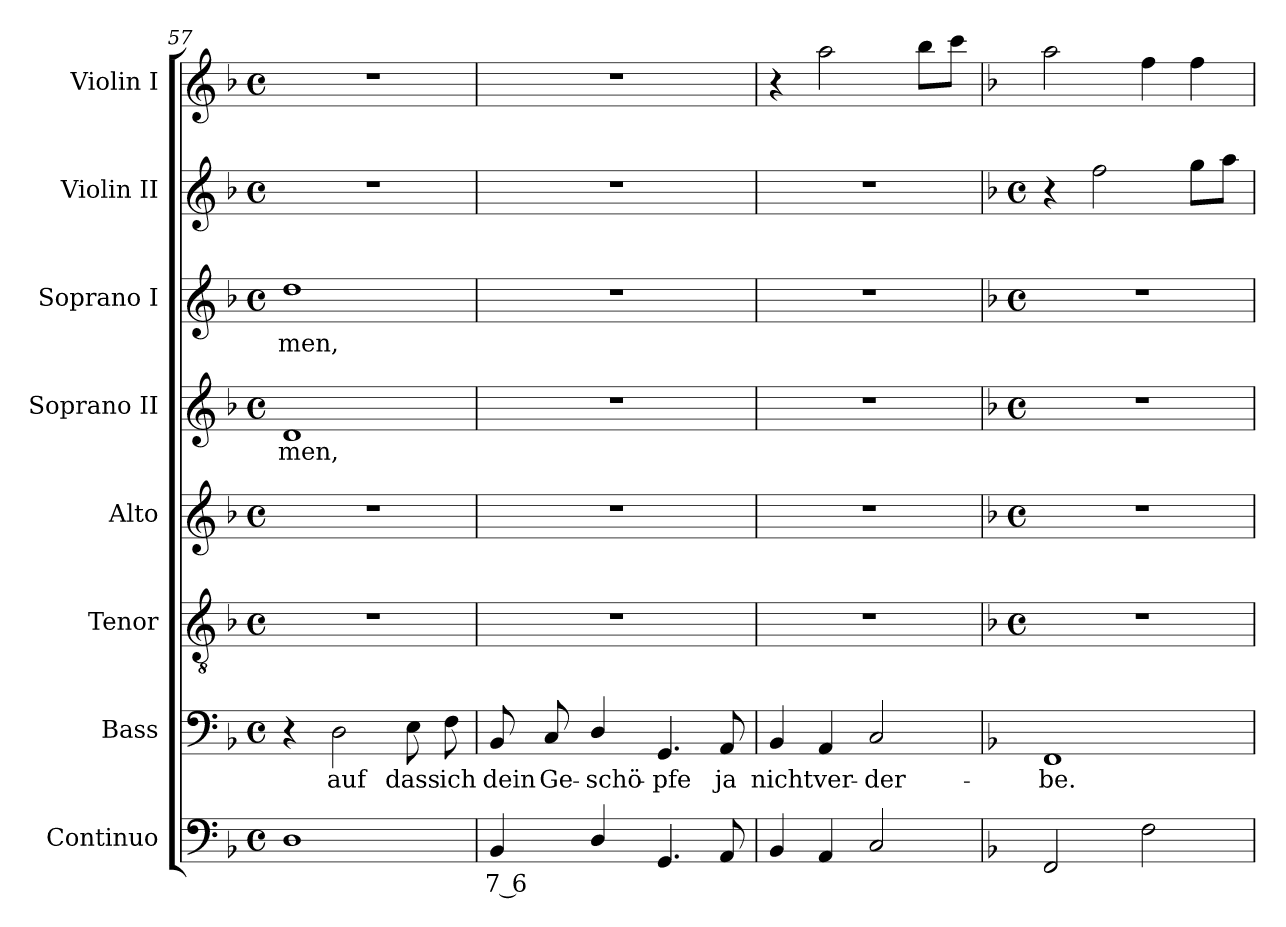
**kern	**text	**kern	**text	**kern	**kern	**kern	**text	**kern	**text	**kern	**kern
*part8	*part8	*part7	*part7	*part6	*part5	*part4	*part4	*part3	*part3	*part2	*part1
*staff8	*staff8	*staff7	*staff7	*staff6	*staff5	*staff4	*staff4	*staff3	*staff3	*staff2	*staff1
*I"Continuo	*	*I"Bass	*	*I"Tenor	*I"Alto	*I"Soprano II	*	*I"Soprano I	*	*I"Violin II	*I"Violin I
*	*	*I'B	*	*I'T	*I'A	*I'S II	*	*I'S I	*	*I'Vn II	*I'Vn I
*clefF4	*	*clefF4	*	*clefGv2	*clefG2	*clefG2	*	*clefG2	*	*clefG2	*clefG2
*k[b-]	*	*k[b-]	*	*k[b-]	*k[b-]	*k[b-]	*	*k[b-]	*	*k[b-]	*k[b-]
*F:	*	*F:	*	*F:	*F:	*F:	*	*F:	*	*F:	*F:
*M4/4	*	*M4/4	*	*M4/4	*M4/4	*M4/4	*	*M4/4	*	*M4/4	*M4/4
*met(c)	*	*met(c)	*	*met(c)	*met(c)	*met(c)	*	*met(c)	*	*met(c)	*met(c)
=57	=57	=57	=57	=57	=57	=57	=57	=57	=57	=57	=57
!	!	!	!	!	!	!	!LO:LY:b	!	!LO:LY:b	!	!
1D	.	4r	.	1r	1r	1d	-men,	1dd	men,	1r	1r
!	!	!	!LO:LY:b	!	!	!	!	!	!	!	!
.	.	2D	auf	.	.	.	.	.	.	.	.
!	!	!	!LO:LY:b	!	!	!	!	!	!	!	!
.	.	8E	dass	.	.	.	.	.	.	.	.
!	!	!	!LO:LY:b	!	!	!	!	!	!	!	!
.	.	8F	ich	.	.	.	.	.	.	.	.
=58	=58	=58	=58	=58	=58	=58	=58	=58	=58	=58	=58
!	!LO:LY:b	!	!LO:LY:b	!	!	!	!	!	!	!	!
4BB-	7 6	8BB-	dein	1r	1r	1r	.	1r	.	1r	1r
!	!	!	!LO:LY:b	!	!	!	!	!	!	!	!
.	.	8C	Ge-	.	.	.	.	.	.	.	.
!	!	!	!LO:LY:b	!	!	!	!	!	!	!	!
4D/	.	4D/	-schö-	.	.	.	.	.	.	.	.
!	!	!	!LO:LY:b	!	!	!	!	!	!	!	!
4.GG	.	4.GG	-pfe	.	.	.	.	.	.	.	.
!	!	!	!LO:LY:b	!	!	!	!	!	!	!	!
8AA	.	8AA	ja	.	.	.	.	.	.	.	.
=59	=59	=59	=59	=59	=59	=59	=59	=59	=59	=59	=59
!	!	!	!LO:LY:b	!	!	!	!	!	!	!	!
4BB-	.	4BB-	nicht	1r	1r	1r	.	1r	.	1r	4r
!	!	!	!LO:LY:b	!	!	!	!	!	!	!	!
4AA	.	4AA	ver-	.	.	.	.	.	.	.	2aa
!	!	!	!LO:LY:b	!	!	!	!	!	!	!	!
2C	.	2C	-der-	.	.	.	.	.	.	.	.
.	.	.	.	.	.	.	.	.	.	.	8bb-L
.	.	.	.	.	.	.	.	.	.	.	8cccJ
!!LO:LB:g=z
=60	=60	=60	=60	=60	=60	=60	=60	=60	=60	=60	=60
*	*	*	*	*	*k[b-]	*	*	*	*	*k[b-]	*
*	*	*	*	*	*F:	*	*	*	*	*F:	*
*	*	*	*	*M4/4	*M4/4	*M4/4	*	*M4/4	*	*M4/4	*
*	*	*	*	*met(c)	*met(c)	*met(c)	*	*met(c)	*	*met(c)	*
!	!	!	!LO:LY:b	!	!	!	!	!	!	!	!
2FF	.	1FF	-be.	1r	1r	1r	.	1r	.	4r	2aa
.	.	.	.	.	.	.	.	.	.	2ff	.
2F	.	.	.	.	.	.	.	.	.	.	4ff
.	.	.	.	.	.	.	.	.	.	8ggL	4ff
.	.	.	.	.	.	.	.	.	.	8aaJ	.
=	=	=	=	=	=	=	=	=	=	=	=
*-	*-	*-	*-	*-	*-	*-	*-	*-	*-	*-	*-
